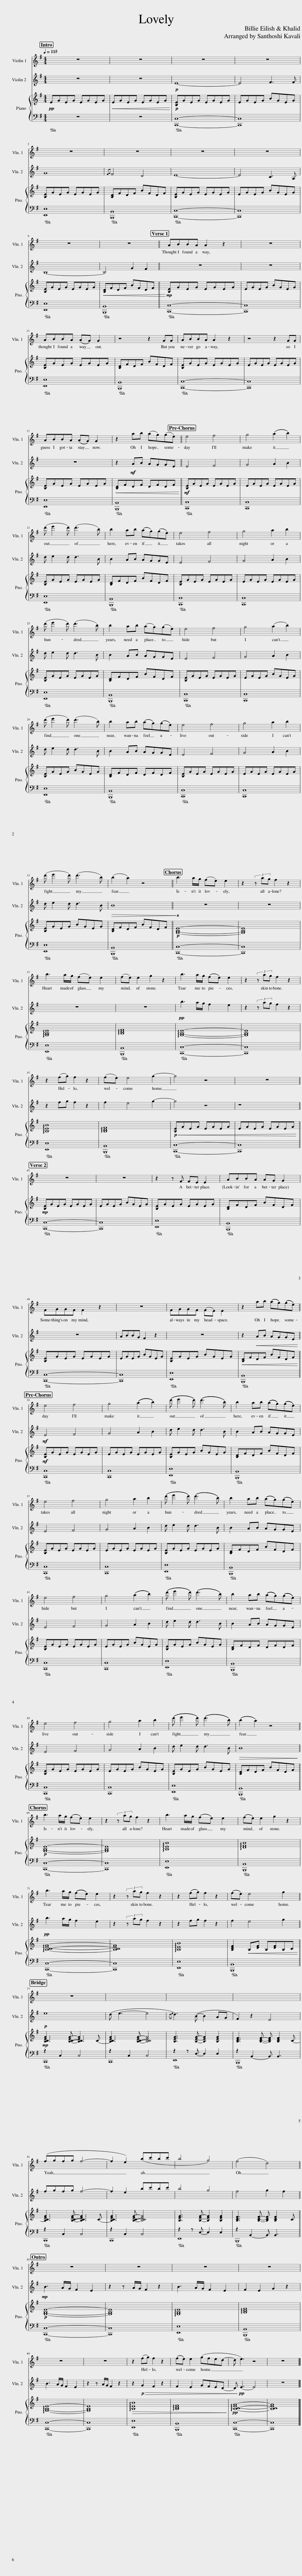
X:1
%%score 1 2 3 { 4 | ( 5 6 ) }
L:1/8
Q:1/4=115
M:4/4
I:linebreak $
K:G
V:1 treble
V:2 treble
V:3 treble
V:4 treble
V:5 bass
V:6 bass
V:1
 z8 | z8 | z8 | z8 |$ z8 | %5
 z8 | z8 | z8 |$ z8 | z8 || %10
!mp! ABBA A2 z2 | z8 |$ ABBA ((AG)) G2 | z4 z2 GG | ABBA A2 z2 | %15
 z4 z2 GG |$ ABBA ((AG)) G2 | z2!<(! ab (ag)(ge)!<)! ||!mf! e4 f4 | g4 ((a2 b2)) |$ %20
 (d' e'2 d') (d'3 b) | b2 ab ((ag))((ge)) | e4 f4 | g4 a2 b2 |$ (d' e'2 d') (d'3 b) | %25
 b2 ab (ag)(ge) | e4 f4 | g4 (a2 b2) |$ (d' e'2 d') (d'3 b) | b2 ab ((ag))((ge)) | %30
 e4 f4 | g4 a2 b2 |$ (d' e'2 d') (d'3 b) | (b2 a2) z4 ||!mp! b3 a/g/ (fe) e2 | %35
 z2 (3z ag f2 z2 |$ b3 a/g/ (fe) e2 | (fe) e2 g2 z2 | b3 a/g/ ((fe)) e2 | z2 (3z ag f2 z2 |$ %40
 z2 (fg) f2 z2 | (fe) e4 g2- | g4 z4 | z8 ||$ z8 | %45
 z8 | z2 z!mp! F FE E2 | ABBA AG G2 |$ FGGF F2 z2 | z8 | %50
 FGGF (FE) E2 | z2!<(!!<(! ab (((ag)))(((ge)))!<)!!<)! ||$!mf!!mf! e4 f4 | g4 (((((a2 b2))))) | (((d' e'2 d'))) (((d'3 b))) | %55
 b2 ab (((((ag)))))(((((ge))))) |$ e4 f4 | g4 a2 b2 | (((d' e'2 d'))) (((d'3 b))) | b2 ab (((ag)))(((ge))) |$ %60
 e4 f4 | g4 (((a2 b2))) | (((d' e'2 d'))) (((d'3 b))) | b2 ab (((((ag)))))(((((ge))))) |$ e4 f4 | %65
 g4 a2 b2 | (((d' e'2 d'))) (((d'3 b))) | (((b2 a2))) z4 ||$!mp!!mp! b3 a/g/ ((fe)) e2 | z2 (3z ag f2 z2 | %70
 b3 a/g/ ((fe)) e2 | ((fe)) e2 g2 z2 |$ b3 a/g/ ((((fe)))) e2 | z2 (3z ag f2 z2 | z2 ((fg)) f2 z2 | %75
 ((fe)) e4 g2 ||$ z8 | x8 | x8 | x8 |$ %80
!mf! (fgfg f4- | f2 e2) (bc'bc' | b4 g4) | (f4 d4) ||$ z8 | %85
 z8 | z8 | z8 |$ z8 | z8 | %90
 z2!p! (f!>(!g) f2 z2 | ((fe)) e2 (gfed-!>)! | d!pp! e3) z4 | z8 |] %94
V:2
 z8 | z8 | z8 | z8 |$ z8 | %5
 z8 | z8 | z8 |$ z8 | z8 || %10
 z8 | z8 |$!mp! F G G F (((F E))) E2 | (E F E D A,2) z2 | z8 | %15
 E F G F F2 E E |$ F G G F (F E) E2 | z2!<(! A B (A G) (G E)!<)! ||!mf! E4 F4 | G4 ((A2 B2)) |$ %20
 (d e2 d) (d3 B) | B2 A B ((A G)) ((G E)) | E4 F4 | G4 A2 B2 |$ (d e2 d) (d3 B) | %25
 B2 A B (A G) (G E) | E4 F4 | G4 (A2 B2) |$ (d e2 d) (d3 B) | B2 A B ((A G)) ((G E)) | %30
 E4 F4 | G4 A2 B2 |$ (d e2 d) (d3 B) | (B2 A2) z4 || z8 | %35
 z8 |$ z8 | z8 |!mp! B3 A/ G/ (((F E))) E2 | z2 (3z A G F2 z2 |$ %40
 z2 ((F G)) F2 z2 | ((F E)) E4 G2- | G4 z4 | z8 ||$!mp! A B B A (A2 B2) | %45
 z8 | A B B A A G G2 | z8 |$ A B B A A2 z2 | z8 | %50
 A B B A (A G) G2 | z2!<(!!<(! A B ((A G)) ((G E))!<)!!<)! ||$!mf! E4 F4 | G4 (((A2 B2))) | ((d e2 d)) ((d3 B)) | %55
 B2 A B (((A G))) (((G E))) |$ E4 F4 | G4 A2 B2 | ((d e2 d)) ((d3 B)) | B2 A B ((A G)) ((G E)) |$ %60
 E4 F4 | G4 ((A2 B2)) | ((d e2 d)) ((d3 B)) | B2 A B (((A G))) (((G E))) |$ E4 F4 | %65
 G4 A2 B2 | ((d e2 d)) ((d3 B)) | ((B2 A2)) z4 ||$ z8 | z8 | %70
 z8 | z8 |$!mp!!mp! B3 A/ G/ ((((F E)))) E2 | z2 (3z A G F2 z2 | z2 (((F G))) F2 z2 | %75
 (((F E))) E4 G2 ||$ z8 |!mf! (d e3- e4 |{/de} d3) (B- B2 A G | F2) z2 E4 |$ %80
 z8 | z8 | z8 | (A2 D2) (A G F E- ||$ E4) z4 | %85
 z8 | z8 | z8 |$ z8 | z8 | %90
 z2!p!!>(! (F G) F2 z2 | (F E) E2 (G F E D-!>)! | D!pp! E3) z4 | z8 |] %94
V:3
 z8 | z8 |!p! E8- | E4 F3 F |$ G8 | %5
{/FG} F4 D4 | E8- | E4 C3 A, |$ B,8- | B,4 G2 F2 || %10
 z8 | z8 |$ z8 | z8 | z8 | %15
 z8 |$ z8 | z2!mf! AB AGGE || E4 F4 | G4 A2 B2 |$ %20
 d e2 d d3 B | B2 AB AGGE | E4 F4 | G4 A2 B2 |$ d e2 d d3 B | %25
 B2 AB AGGE | E4 F4 | G4 A2 B2 |$ d e2 d d3 B | B2 AB AGGE | %30
 E4 F4 | G4 A2 B2 |$ d e2 d d3 B |!>(! B8!>)! || z8 | %35
 z8 |$ z8 | z8 |!pp! b3 a/g/ f2 e2 | z2 (3z ag f2 z2 |$ %40
 z2 fg f2 z2 | f2 e4 g2- | g4 z4 | z8 ||$ z8 | %45
 z8 | z8 | z8 |$ z8 | ABBG F2 z2 | %50
 z8 | z2!<(! AB AGGE!<)! ||$!mf! E4 F4 | G4 A2 B2 | d e2 d d3 B | %55
 B2 AB AGGE |$ E4 F4 | G4 A2 B2 | d e2 d d3 B | B2 AB AGGE |$ %60
 E4 F4 | G4 A2 B2 | d e2 d d3 B | B2 AB AGGE |$ E4 F4 | %65
 G4 A2 B2 | d e2 d d3 B |!>(! B8!>)! ||$ z8 | z8 | %70
 z8 | z8 |$!pp! b3 a/g/ f2 e2 | z2 (3z ag f2 z2 | z2 fg f2 z2 | %75
 f2 e4 g2 ||$!p! e8 | (d e3- e4 |{/de} d3) (B- B2 AG | F2) z2 E4 |$ %80
 fgfg f4- | f2 e2 bc'bc' | b4 g4 | f4 g2 f2 ||$!mp! B3 A/G/ F2 E2 | %85
 z2 z A/G/ F2 z2 | B3 A/G/ F2 E2 | F2 E2 G2 z2 |$ B3 A/G/ F2 E2 | z2 z A/G/ F2 z2 | %90
 z2!p!!>(! G2 F2 z2 | F2 E2 GFED- | D!>)!!pp! E3- E4 | z8 |] %94
V:4
!pp! EGEG EGEG |!<(! EGEG EGEG!<)! |!p! [B,E]GEG EGEG | EGEG BGEG |$ [B,E]GEG EGEG | %5
 [B,D]FDF BFDF | [B,E]GEG EGEG | EGEG BGEG |$ [B,E]GEG EGEG |!<(! [B,D]FDF BFDF!<)! || %10
!mp! [B,E]GEG EGEG | EGEG BGEG |$ [B,E]GEG EGEG | [B,D]FDF BFDF | [B,E]GEG EGEG | %15
 EGEG EGEG |$ [B,E]GEG EGEG |!<(! [B,D]FDF DFDF!<)! ||!mf! [B,E]GEG EGEG | EGEG EGEG |$ %20
 [B,E]GEG EGEG | [B,D]FDF BFDF | [B,E]GEG EGEG | EGEG EGEG |$ [B,E]GEG EGEG | %25
 [B,D]FDF BFDF | [B,E]GEG EGEG | EGEG BGEG |$ [B,E]GEG BGEG | [B,D]FDF DFDF | %30
 [B,E]GEG EGEG | EGEG EGEG |$ [B,E]GEG BGEG | [B,D]FDF BFDF || [G,B,E]8- | %35
 [G,B,E]8 |$ !arpeggio![G,B,E]8 | !arpeggio![B,DF]8 | !arpeggio![G,B,E]8- | [G,B,E]8 |$ %40
 !arpeggio![B,EB]8 | !arpeggio![B,DF]8 |!p!!<(! [B,E]GEG EGEG | EGEG EGEG!<)! ||$!mp! [B,E]GEG EGEG | %45
 EGEG BGEG | [B,E]GEG EGEG | [B,D]FDF BFDF |$ [B,E]GEG EGEG | EGEG BGEG | %50
 [B,E]GEG BGEG |!<(! [B,D]FDF BFDF!<)! ||$!mf! [B,E]GEG EGEG | EGEG EGEG | [B,E]GEG BGEG | %55
 [B,D]FDF BFDF |$ [B,E]GEG EGEG | EGEG EGEG | [B,E]GEG EGEG | [B,D]FDF BFDF |$ %60
 [B,E]GEG EGEG | EGEG BGEG | [B,E]GEG BGEG | [B,D]FDF DFDF |$ [B,E]GEG EGEG | %65
 EGEG BGEG | [B,E]GEG BGEG | [B,D]FDF BFDF ||$!p! [G,B,E]8- | [G,B,E]8 | %70
 !arpeggio![B,EB]8 | !arpeggio![DFB]8 |$ !arpeggio![B,CEG]8- | [B,CEG]8 | !arpeggio![B,EB]8 | %75
 [B,DF]2!<(! B,[DF] B,[DF]B,C!<)! ||$!mp! [B,CEG]3 [B,CEG]- [B,CEG]3 C- | [B,CEG]3 [B,CEG]- [B,CEG]4 | [B,EG]3 [B,EG]- [B,EG]2 [B,EG]2 | [B,DF]3 [B,DF]- [B,DF] [B,DF]2 C- |$ %80
 [B,CEG]3 [B,CEG]- [B,CEG]3 C- | [B,CEG]3 [B,CEG]- [B,CEG]4 | [B,EG]3 [B,EG]- [B,EG]2 [B,EG]2 | [B,DF]3 [B,DF]- [B,DF] [B,DF]2 C ||$ [G,B,E]8- | %85
 [G,B,E]8 | !arpeggio![G,B,E]8 | !arpeggio![B,DF]8 |$ !arpeggio![G,B,E]8- | [G,B,E]8 | %90
!>(! !arpeggio![B,EB]8 | !arpeggio![B,DF]8!>)! |!pp! !arpeggio![B,CEG]8- | [B,CEG]8 |] %94
V:5
!ped! z8 | z8!ped-up! |!ped! [C,,C,]8- | [C,,C,]8!ped-up! |$!ped! [E,,E,]8!ped-up! | %5
!ped! [B,,,B,,]8!ped-up! |!ped! [C,,C,]8- | [C,,C,]8!ped-up! |$!ped! [E,,E,]8!ped-up! |!ped! [B,,,B,,]8!ped-up! || %10
!ped! [C,,C,]8- | [C,,C,]8!ped-up! |$!ped! [E,,E,]8!ped-up! |!ped! [B,,,B,,]8!ped-up! |!ped! [C,,C,]8- | %15
 [C,,C,]8!ped-up! |$!ped! [E,,E,]8!ped-up! |!ped! [B,,,B,,]8!ped-up! ||!ped! [C,,C,]8 | [C,,C,]8!ped-up! |$ %20
!ped! [E,,E,]8!ped-up! |!ped! [B,,,B,,]8!ped-up! |!ped! [C,,C,]8 | [C,,C,]8!ped-up! |$!ped! [E,,E,]8!ped-up! | %25
!ped! [B,,,B,,]8!ped-up! |!ped! [C,,C,]8 | [C,,C,]8!ped-up! |$!ped! [E,,E,]8!ped-up! |!ped! [B,,,B,,]8!ped-up! | %30
!ped! [C,,C,]8 | [C,,C,]8!ped-up! |$!ped! [E,,E,]8!ped-up! |!ped! [B,,,B,,]8!ped-up! ||!p!!ped! [C,,C,]8- | %35
 [C,,C,]8!ped-up! |$!ped! [E,,E,]8!ped-up! |!ped! [B,,,B,,]8!ped-up! |!ped! [C,,C,]8-!ped-up! | [C,,C,]8 |$ %40
!ped! [E,,E,]8!ped-up! |!ped! [B,,,B,,]8!ped-up! |!ped! [C,,C,]8- | [C,,C,]8!ped-up! ||$!ped! [C,,C,]8- | %45
 [C,,C,]8!ped-up! |!ped! [E,,E,]8!ped-up! |!ped! [B,,,B,,]8!ped-up! |$!ped! [C,,C,]8- | [C,,C,]8!ped-up! | %50
!ped! [E,,E,]8!ped-up! |!ped! [B,,,B,,]8!ped-up! ||$!ped! [C,,C,]8 | [C,,C,]8!ped-up! |!ped! [E,,E,]8!ped-up! | %55
!ped! [B,,,B,,]8!ped-up! |$!ped! [C,,C,]8 | [C,,C,]8!ped-up! |!ped! [E,,E,]8!ped-up! |!ped! [B,,,B,,]8!ped-up! |$ %60
!ped! [C,,C,]8 | [C,,C,]8!ped-up! |!ped! [E,,E,]8!ped-up! |!ped! [B,,,B,,]8!ped-up! |$!ped! [C,,C,]8 | %65
 [C,,C,]8!ped-up! |!ped! [E,,E,]8!ped-up! |!ped! [B,,,B,,]8!ped-up! ||$!ped! [C,,C,]8- | [C,,C,]8!ped-up! | %70
!ped! [E,,E,]8!ped-up! |!ped! [B,,,B,,]8!ped-up! |$!ped! [C,,C,]8- | [C,,C,]8!ped-up! |!ped! [E,,E,]8!ped-up! | %75
!ped! [B,,,B,,]8!ped-up! ||$!ped! z2 C,2 C,4 | z2 C,2 C,4!ped-up! |!ped! z2 z E,- E,2 E,2!ped-up! |!ped! z2 B,,2- B,, B,,3!ped-up! |$ %80
!ped! z2 C,2 C,4 | z2 C,2 C,4!ped-up! |!ped! z2 z E,- E,2 E,2!ped-up! |!ped! z2 B,,2- B,, B,,3!ped-up! ||$!p!!ped! [C,,C,]8- | %85
 [C,,C,]8!ped-up! |!ped! [E,,E,]8!ped-up! |!ped! [B,,,B,,]8!ped-up! |$!ped! [C,,C,]8-!ped-up! | [C,,C,]8 | %90
!ped! [E,,E,]8!ped-up! |!ped! [B,,,B,,]8!ped-up! |!ped! [C,,C,]8- | [C,,C,]8!ped-up! |] %94
V:6
 x8 | x8 | x8 | x8 |$ x8 | %5
 x8 | x8 | x8 |$ x8 | x8 || %10
 x8 | x8 |$ x8 | x8 | x8 | %15
 x8 |$ x8 | x8 || x8 | x8 |$ %20
 x8 | x8 | x8 | x8 |$ x8 | %25
 x8 | x8 | x8 |$ x8 | x8 | %30
 x8 | x8 |$ x8 | x8 || x8 | %35
 x8 |$ x8 | x8 | x8 | x8 |$ %40
 x8 | x8 | x8 | x8 ||$ x8 | %45
 x8 | x8 | x8 |$ x8 | x8 | %50
 x8 | x8 ||$ x8 | x8 | x8 | %55
 x8 |$ x8 | x8 | x8 | x8 |$ %60
 x8 | x8 | x8 | x8 |$ x8 | %65
 x8 | x8 | x8 ||$ x8 | x8 | %70
 x8 | x8 |$ x8 | x8 | x8 | %75
 x8 ||$ C,,8 | C,,8 | E,,8 | B,,,8 |$ %80
 C,,8 | C,,8 | E,,8 | B,,,8 ||$ x8 | %85
 x8 | x8 | x8 |$ x8 | x8 | %90
 x8 | x8 | x8 | x8 |] %94
